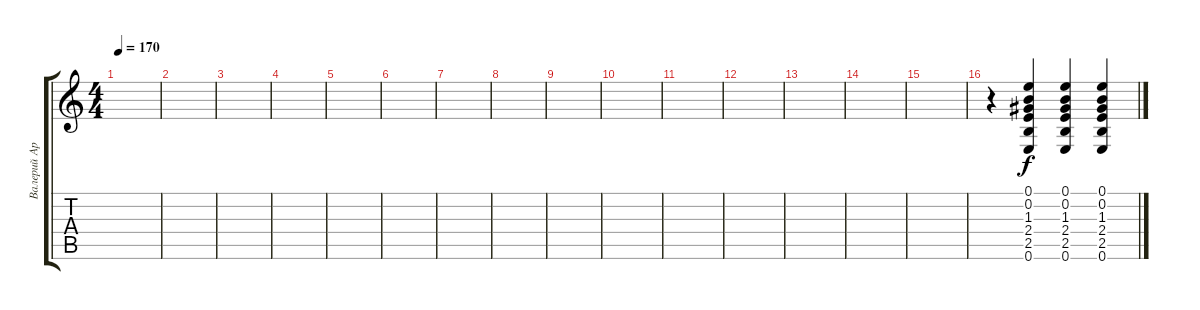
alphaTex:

\track ("Валерий Аркадин (запись)" "Валерий Ар") {instrument electricguitarclean}
\staff {score tabs}
\tuning (E4 B3 G3 D3 A2 E2) {hide}
\ts (4 4)
\tempo 170
\clef g2
\ks c
|
|
|
|
|
|
|
|
|
|
|
|
|
|
|
r.4 (0.1 0.2 1.3 2.4 2.5 0.6).4 (0.1 0.2 1.3 2.4 2.5 0.6).4 (0.1 0.2 1.3 2.4 2.5 0.6).4
